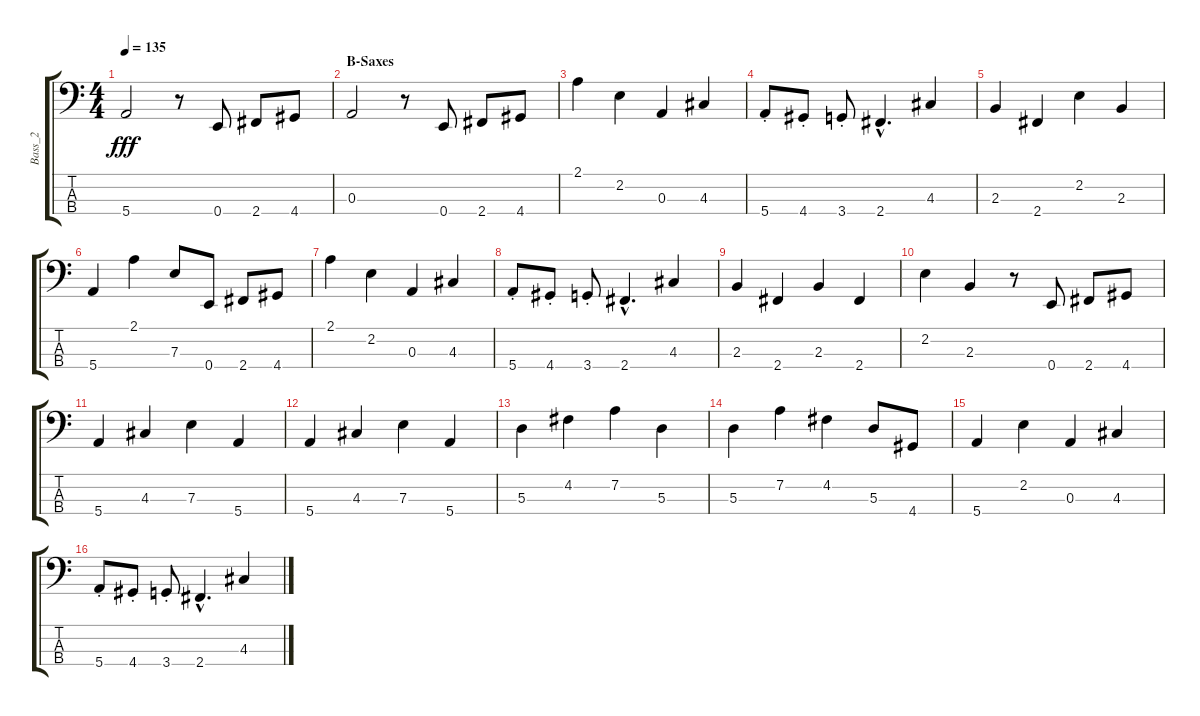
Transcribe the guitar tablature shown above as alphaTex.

\track ("Bass_2" "Bass_2") {instrument acousticbass}
\staff {score tabs}
\tuning (G2 D2 A1 E1) {hide}
\ts (4 4)
\tempo 135
\clef f4
\ks c
5.4.2{dy fff} r.8 0.4.8 2.4.8 4.4.8 |
\section ("" "B-Saxes")
0.3.2 r.8 0.4.8 2.4.8 4.4.8 |
2.1.4 2.2.4 0.3.4 4.3.4 |
5.4{st}.8 4.4{st}.8 3.4{st}.8 2.4{hac}.4{d} 4.3.4 |
2.3.4 2.4.4 2.2.4 2.3.4 |
5.4.4 2.1.4 7.3.8 0.4.8 2.4.8 4.4.8 |
2.1.4 2.2.4 0.3.4 4.3.4 |
5.4{st}.8 4.4{st}.8 3.4{st}.8 2.4{hac}.4{d} 4.3.4 |
2.3.4 2.4.4 2.3.4 2.4.4 |
2.2.4 2.3.4 r.8 0.4.8 2.4.8 4.4.8 |
5.4.4 4.3.4 7.3.4 5.4.4 |
5.4.4 4.3.4 7.3.4 5.4.4 |
5.3.4 4.2.4 7.2.4 5.3.4 |
5.3.4 7.2.4 4.2.4 5.3.8 4.4.8 |
5.4.4 2.2.4 0.3.4 4.3.4 |
5.4{st}.8 4.4{st}.8 3.4{st}.8 2.4{hac}.4{d} 4.3.4
